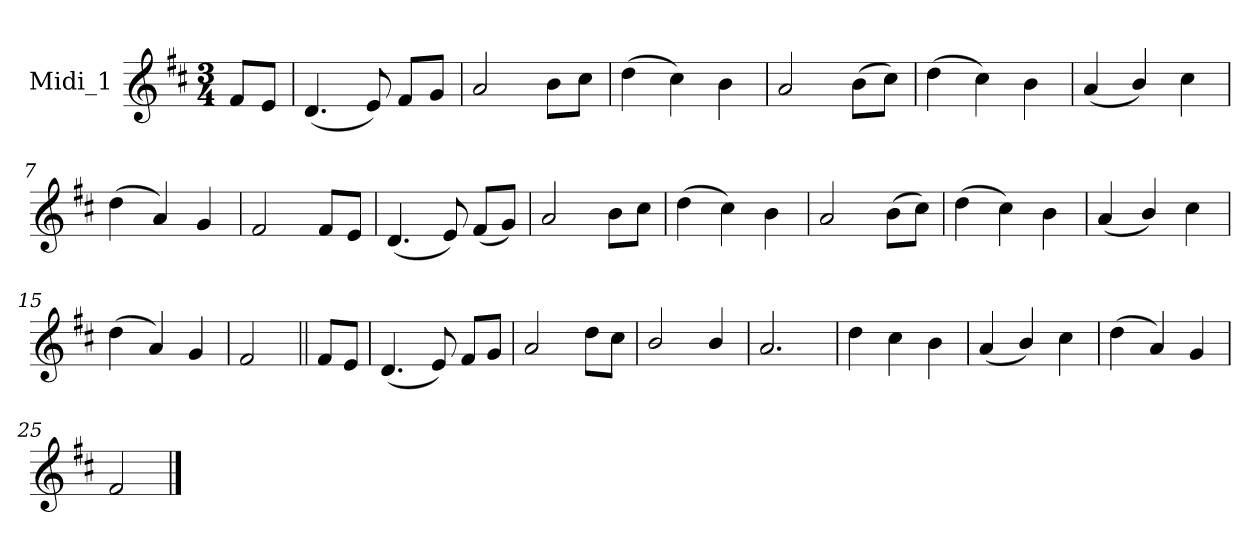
**kern
*part1
*staff1
*I"Midi_1
*clefG2
*k[f#c#]
*D:
*M3/4
=
8f#L
8eJ
=1
(<4.d
8e)
8f#L
8gJ
=2
2a
8bL
8cc#J
=3
(>4dd
4cc#)
4b
=4
2a
(>8bL
8cc#J)
=5
(>4dd
4cc#)
4b
!!LO:LB:g=z
=6
(<4a
4b/)
4cc#
=7
(4dd
4a)
4g
=8
2f#
8f#L
8eJ
=9
(<4.d
8e)
(<8f#L
8gJ)
=10
2a
8bL
8cc#J
!!LO:LB:g=z
=11
(>4dd
4cc#)
4b
=12
2a
(>8bL
8cc#J)
=13
(>4dd
4cc#)
4b
=14
(<4a
4b/)
4cc#
=15
(4dd
4a)
4g
=16
2f#
!!LO:LB:g=z
=17||
8f#L
8eJ
=18
(<4.d
8e)
8f#L
8gJ
=19
2a
8ddL
8cc#J
=20
2b/
4b/
=21
2.a
!!LO:LB:g=z
=22
4dd
4cc#
4b
=23
(<4a
4b/)
4cc#
=24
(<4dd
4a)
4g
=25
2f#
==
*-
